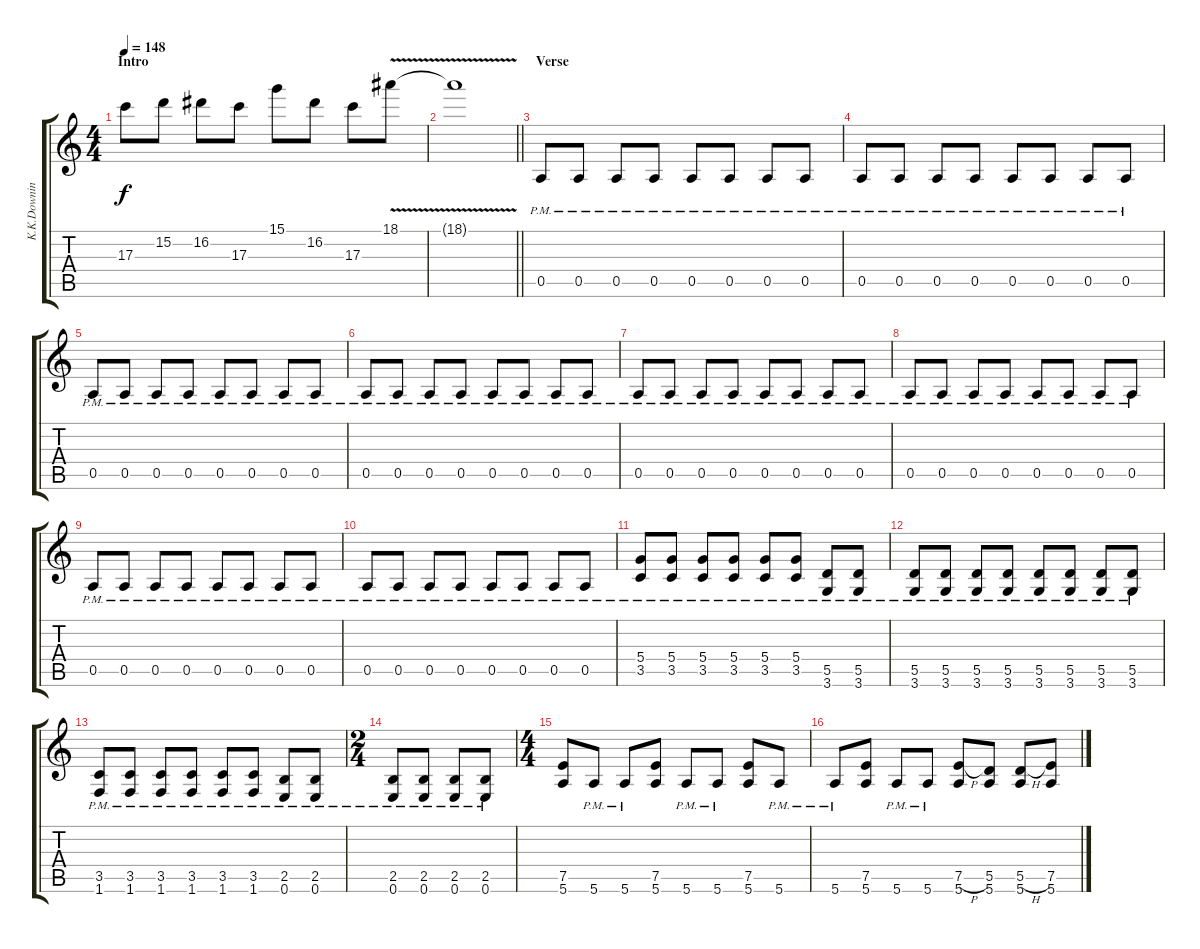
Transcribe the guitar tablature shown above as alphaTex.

\track ("K.K.Downing" "K.K.Downin") {instrument distortionguitar}
\staff {score tabs}
\tuning (E4 B3 G3 D3 A2 E2) {hide}
\ts (4 4)
\section ("" "Intro")
\tempo 148
\clef g2
\ks c
17.3.8{dy f instrument distortionguitar} 15.2.8 16.2.8 17.3.8 15.1.8 16.2.8 17.3.8 18.1{v}.8 |
\barLineRight lightlight
18.1{t}.1 |
\section ("" "Verse")
0.5{pm}.8 0.5{pm}.8 0.5{pm}.8 0.5{pm}.8 0.5{pm}.8 0.5{pm}.8 0.5{pm}.8 0.5{pm}.8 |
0.5{pm}.8 0.5{pm}.8 0.5{pm}.8 0.5{pm}.8 0.5{pm}.8 0.5{pm}.8 0.5{pm}.8 0.5{pm}.8 |
0.5{pm}.8 0.5{pm}.8 0.5{pm}.8 0.5{pm}.8 0.5{pm}.8 0.5{pm}.8 0.5{pm}.8 0.5{pm}.8 |
0.5{pm}.8 0.5{pm}.8 0.5{pm}.8 0.5{pm}.8 0.5{pm}.8 0.5{pm}.8 0.5{pm}.8 0.5{pm}.8 |
0.5{pm}.8 0.5{pm}.8 0.5{pm}.8 0.5{pm}.8 0.5{pm}.8 0.5{pm}.8 0.5{pm}.8 0.5{pm}.8 |
0.5{pm}.8 0.5{pm}.8 0.5{pm}.8 0.5{pm}.8 0.5{pm}.8 0.5{pm}.8 0.5{pm}.8 0.5{pm}.8 |
0.5{pm}.8 0.5{pm}.8 0.5{pm}.8 0.5{pm}.8 0.5{pm}.8 0.5{pm}.8 0.5{pm}.8 0.5{pm}.8 |
0.5{pm}.8 0.5{pm}.8 0.5{pm}.8 0.5{pm}.8 0.5{pm}.8 0.5{pm}.8 0.5{pm}.8 0.5{pm}.8 |
(5.4{pm} 3.5{pm}).8 (5.4{pm} 3.5{pm}).8 (5.4{pm} 3.5{pm}).8 (5.4{pm} 3.5{pm}).8 (5.4{pm} 3.5{pm}).8 (5.4{pm} 3.5{pm}).8 (5.5{pm} 3.6{pm}).8 (5.5{pm} 3.6{pm}).8 |
(5.5{pm} 3.6{pm}).8 (5.5{pm} 3.6{pm}).8 (5.5{pm} 3.6{pm}).8 (5.5{pm} 3.6{pm}).8 (5.5{pm} 3.6{pm}).8 (5.5{pm} 3.6{pm}).8 (5.5{pm} 3.6{pm}).8 (5.5{pm} 3.6{pm}).8 |
(3.5{pm} 1.6{pm}).8 (3.5{pm} 1.6{pm}).8 (3.5{pm} 1.6{pm}).8 (3.5{pm} 1.6{pm}).8 (3.5{pm} 1.6{pm}).8 (3.5{pm} 1.6{pm}).8 (2.5{pm} 0.6{pm}).8 (2.5{pm} 0.6{pm}).8 |
\ts (2 4)
(2.5{pm} 0.6{pm}).8 (2.5{pm} 0.6{pm}).8 (2.5{pm} 0.6{pm}).8 (2.5{pm} 0.6{pm}).8 |
\ts (4 4)
(7.5 5.6).8 5.6{pm}.8 5.6{pm}.8 (7.5 5.6).8 5.6{pm}.8 5.6{pm}.8 (7.5 5.6).8 5.6{pm}.8 |
5.6{pm}.8 (7.5 5.6).8 5.6{pm}.8 5.6{pm}.8 (7.5{h} 5.6).8 (5.5 5.6).8 (5.5{h} 5.6).8 (7.5 5.6).8
